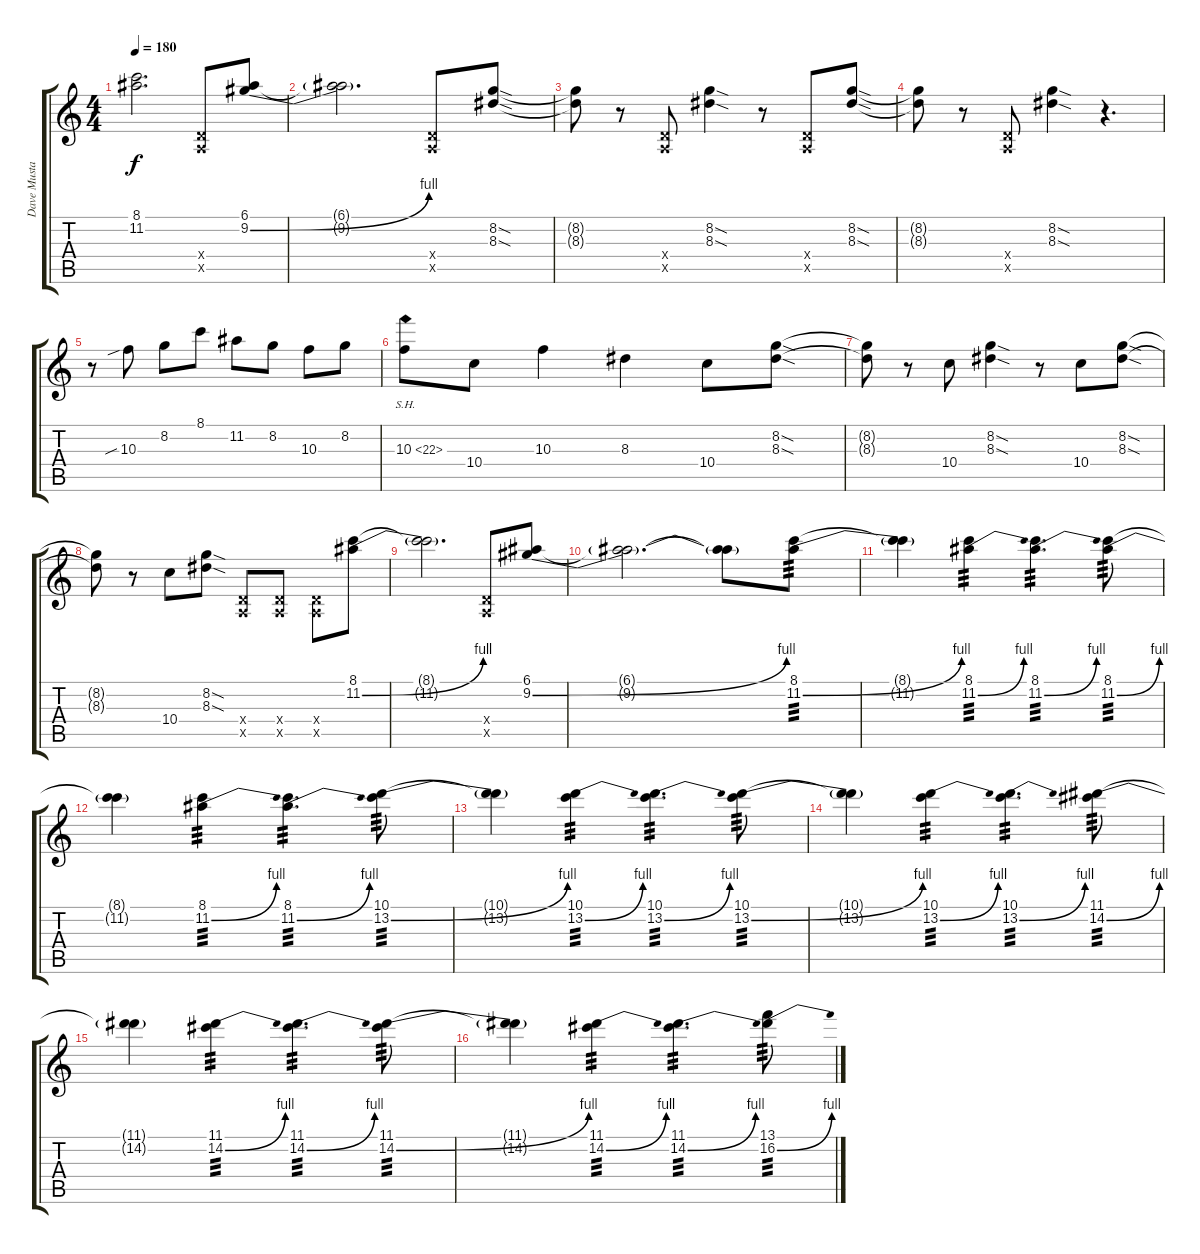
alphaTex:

\track ("Dave Mustaine" "Dave Musta") {instrument distortionguitar}
\staff {score tabs}
\tuning (E4 B3 G3 D3 A2 E2) {hide}
\ts (4 4)
\tempo 180
\clef g2
\ks c
(8.1{t} 11.2{t}).2{d dy f} (0.4{x} 0.5{x}).8 (6.1 9.2{be (bend 0 0 60 4)}).8 |
(6.1{t} 9.2{t}).2{d} (0.4{x} 0.5{x}).8 (8.2{sod} 8.3{sod}).8 |
(8.2{t} 8.3{t}).8 r.8 (0.4{x} 0.5{x}).8{volume 10} (8.2{sod} 8.3{sod}).4 r.8 (0.4{x} 0.5{x}).8{volume 6} (8.2{sod} 8.3{sod}).8 |
(8.2{t} 8.3{t}).8 r.8 (0.4{x} 0.5{x}).8{volume 2} (8.2{sod} 8.3{sod}).4 r.4{d} |
r.8 10.3{sib}.8{volume 16} 8.2.8 8.1.8 11.2.8 8.2.8 10.3.8 8.2.8 |
10.3{sh 12}.8 10.4.8{instrument distortionguitar} 10.3.4 8.3.4 10.4.8 (8.2{sod} 8.3{sod}).8 |
(8.2{t} 8.3{t}).8 r.8 10.4.8{volume 10} (8.2{sod} 8.3{sod}).4 r.8 10.4.8{volume 6} (8.2{sod} 8.3{sod}).8 |
(8.2{t} 8.3{t}).8 r.8 10.4.8{volume 2} (8.2{sod} 8.3{sod}).8 (0.4{x} 0.5{x}).8{volume 13} (0.4{x} 0.5{x}).8 (0.4{x} 0.5{x}).8 (8.1 11.2{be (bend 0 0 60 4)}).8 |
(8.1{t} 11.2{t}).2{d} (0.4{x} 0.5{x}).8 (6.1 9.2{be (bend 0 0 60 4)}).8 |
(6.1{t} 9.2{t}).2{d} (6.1{t} 9.2{t}).8 (8.1 11.2{be (bend 0 0 60 4)}).8{tp 3} |
(8.1{t} 11.2{t}).4 (8.1 11.2{be (bend 0 0 60 4)}).4{tp 3} (8.1 11.2{be (bend 0 0 60 4)}).4{d tp 3} (8.1 11.2{be (bend 0 0 60 4)}).8{tp 3} |
(8.1{t} 11.2{t}).4 (8.1 11.2{be (bend 0 0 60 4)}).4{tp 3} (8.1 11.2{be (bend 0 0 60 4)}).4{d tp 3} (10.1 13.2{be (bend 0 0 60 4)}).8{tp 3} |
(10.1{t} 13.2{t}).4 (10.1 13.2{be (bend 0 0 60 4)}).4{tp 3} (10.1 13.2{be (bend 0 0 60 4)}).4{d tp 3} (10.1 13.2{be (bend 0 0 60 4)}).8{tp 3} |
(10.1{t} 13.2{t}).4 (10.1 13.2{be (bend 0 0 60 4)}).4{tp 3} (10.1 13.2{be (bend 0 0 60 4)}).4{d tp 3} (11.1 14.2{be (bend 0 0 60 4)}).8{tp 3} |
(11.1{t} 14.2{t}).4 (11.1 14.2{be (bend 0 0 60 4)}).4{tp 3} (11.1 14.2{be (bend 0 0 60 4)}).4{d tp 3} (11.1 14.2{be (bend 0 0 60 4)}).8{tp 3} |
(11.1{t} 14.2{t}).4 (11.1 14.2{be (bend 0 0 60 4)}).4{tp 3} (11.1 14.2{be (bend 0 0 60 4)}).4{d tp 3} (13.1 16.2{be (bend 0 0 60 4)}).8{tp 3}
